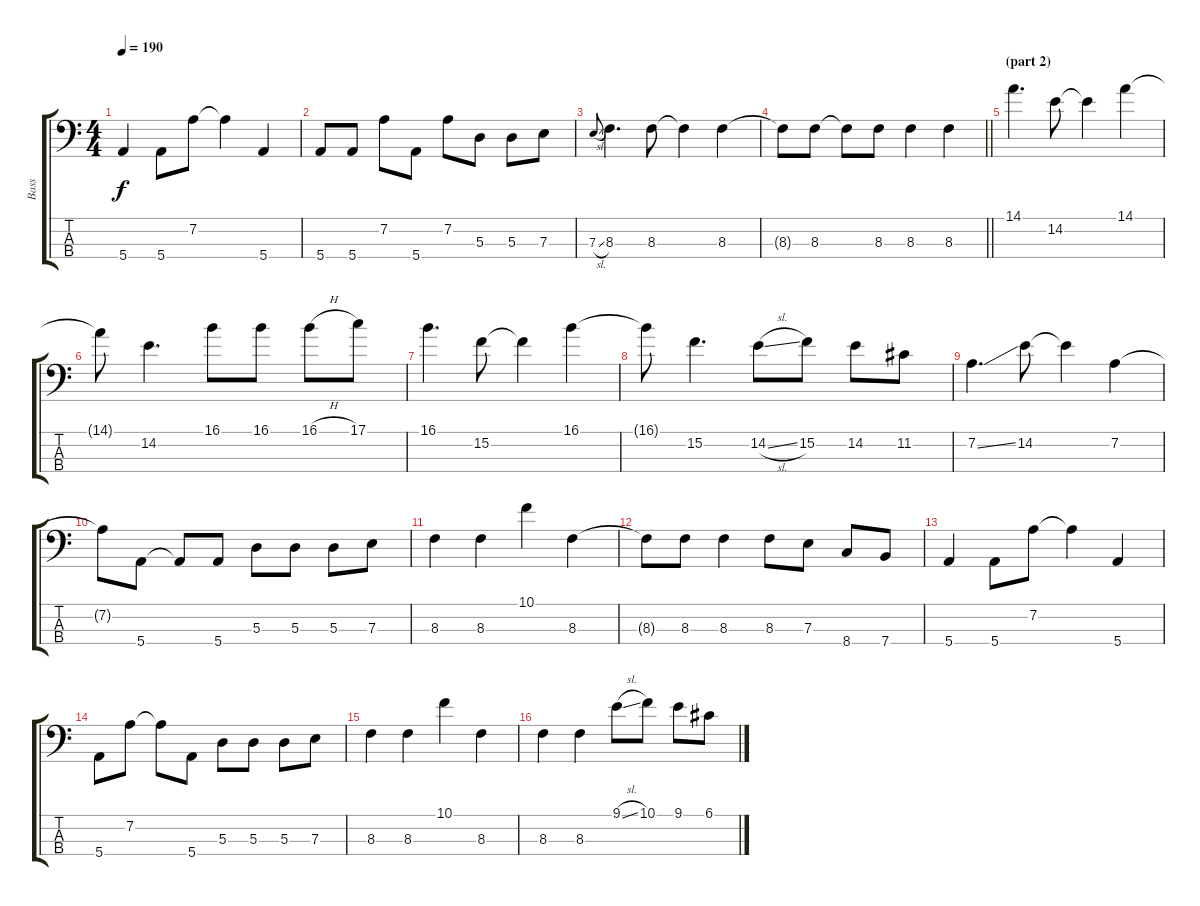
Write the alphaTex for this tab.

\track ("Bass" "Bass") {instrument electricbasspick}
\staff {score tabs}
\tuning (G2 D2 A1 E1) {hide}
\ts (4 4)
\tempo 190
\clef f4
\ks aminor
5.4.4{dy f} 5.4.8 7.2.8 7.2{t}.4 5.4.4 |
5.4.8 5.4.8 7.2.8 5.4.8 7.2.8 5.3.8 5.3.8 7.3.8 |
7.3{sl}.8{gr onbeat} 8.3.4{d} 8.3.8 8.3{t}.4 8.3.4 |
\barLineRight lightlight
8.3{t}.8 8.3.8 8.3{t}.8 8.3.8 8.3.4 8.3.4 |
\section ("" "(part 2)")
14.1.4{d} 14.2.8 14.2{t}.4 14.1.4 |
14.1{t}.8 14.2.4{d} 16.1.8 16.1.8 16.1{h}.8 17.1.8 |
16.1.4{d} 15.2.8 15.2{t}.4 16.1.4 |
16.1{t}.8 15.2.4{d} 14.2{sl}.8 15.2.8 14.2.8 11.2.8 |
7.2{ss}.4{d} 14.2.8 14.2{t}.4 7.2.4 |
7.2{t}.8 5.4.8 5.4{t}.8 5.4.8 5.3.8 5.3.8 5.3.8 7.3.8 |
8.3.4 8.3.4 10.1.4 8.3.4 |
8.3{t}.8 8.3.8 8.3.4 8.3.8 7.3.8 8.4.8 7.4.8 |
5.4.4 5.4.8 7.2.8 7.2{t}.4 5.4.4 |
5.4.8 7.2.8 7.2{t}.8 5.4.8 5.3.8 5.3.8 5.3.8 7.3.8 |
8.3.4 8.3.4 10.1.4 8.3.4 |
8.3.4 8.3.4 9.1{sl}.8 10.1.8 9.1.8 6.1.8
